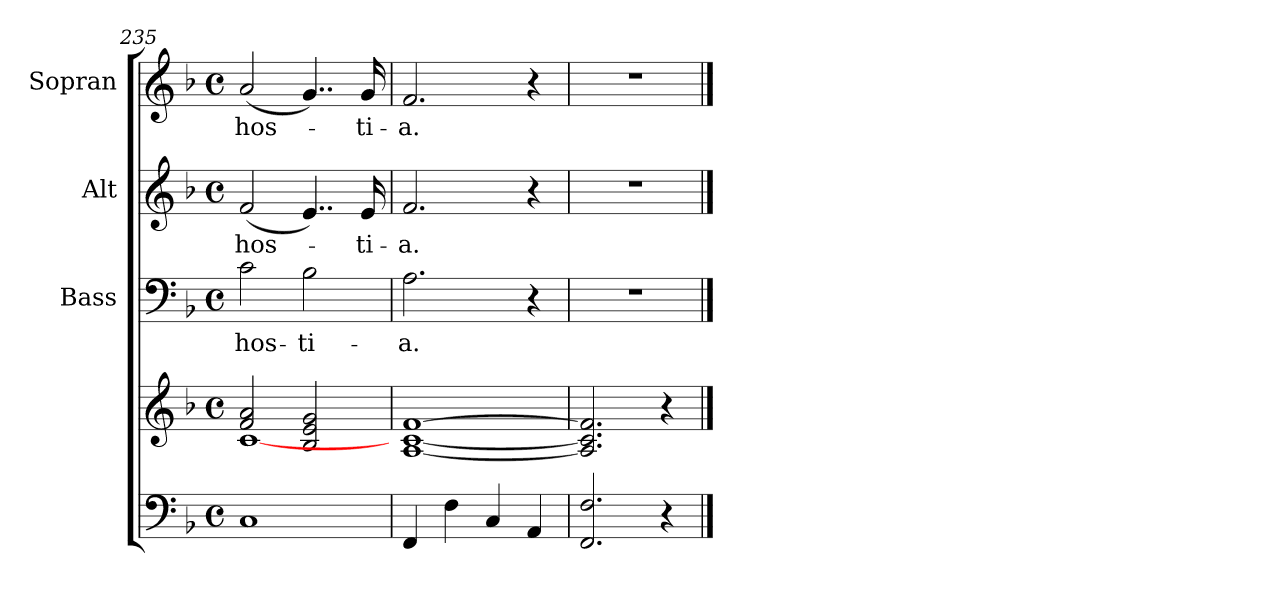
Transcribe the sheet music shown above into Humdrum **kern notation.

**kern	**kern	**kern	**text	**kern	**text	**kern	**text
*part4	*part4	*part3	*part3	*part2	*part2	*part1	*part1
*staff5	*staff4	*staff3	*staff3	*staff2	*staff2	*staff1	*staff1
*	*	*I"Bass	*	*I"Alt	*	*I"Sopran	*
*	*	*I'B.	*	*I'A	*	*I'S	*
*clefF4	*clefG2	*clefF4	*	*clefG2	*	*clefG2	*
*k[b-]	*k[b-]	*k[b-]	*	*k[b-]	*	*k[b-]	*
*F:	*F:	*F:	*	*F:	*	*F:	*
*M4/4	*M4/4	*M4/4	*	*M4/4	*	*M4/4	*
*met(c)	*met(c)	*met(c)	*	*met(c)	*	*met(c)	*
=235	=235	=235	=235	=235	=235	=235	=235
*	*^	*	*	*	*	*	*
!	!	!	!	!LO:LY:b	!	!LO:LY:b	!	!LO:LY:b
1C	2f/ 2a/	[<1c	2c\	hos-	(<2f/	hos-	(<2a/	hos-
!	!	!	!	!LO:LY:b	!	!	!	!
.	2B-/ 2e/ 2g/	.	2B-\	-ti-	4..e/)	.	4..g/)	.
!	!	!	!	!	!	!LO:LY:b	!	!LO:LY:b
.	.	.	.	.	16e/	-ti-	16g/	-ti-
*	*v	*v	*	*	*	*	*	*
=236	=236	=236	=236	=236	=236	=236	=236
!	!	!	!LO:LY:b	!	!LO:LY:b	!	!LO:LY:b
4FF/	[1A [1c [1f	2.A\	-a.	2.f/	-a.	2.f/	-a.
4F\	.	.	.	.	.	.	.
4C/	.	.	.	.	.	.	.
4AA/	.	4r	.	4r	.	4r	.
=237	=237	=237	=237	=237	=237	=237	=237
2.FF/ 2.F/	2.A/] 2.c/] 2.f/]	1r	.	1r	.	1r	.
4r	4r	.	.	.	.	.	.
==	==	==	==	==	==	==	==
*-	*-	*-	*-	*-	*-	*-	*-
